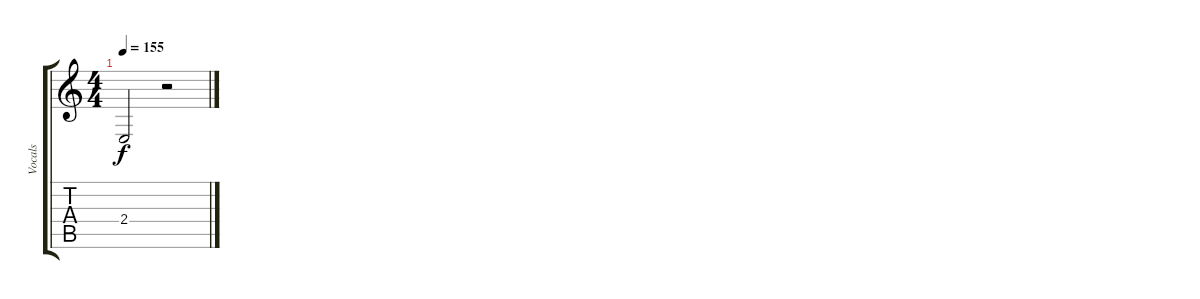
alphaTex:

\track ("Vocals" "Vocals") {instrument synthbrass1}
\staff {score tabs}
\tuning (E4 B3 G3 D3 A2 E2) {hide}
\ts (4 4)
\tempo 155
\clef g2
\ks c
2.4.2{dy f} r.2
